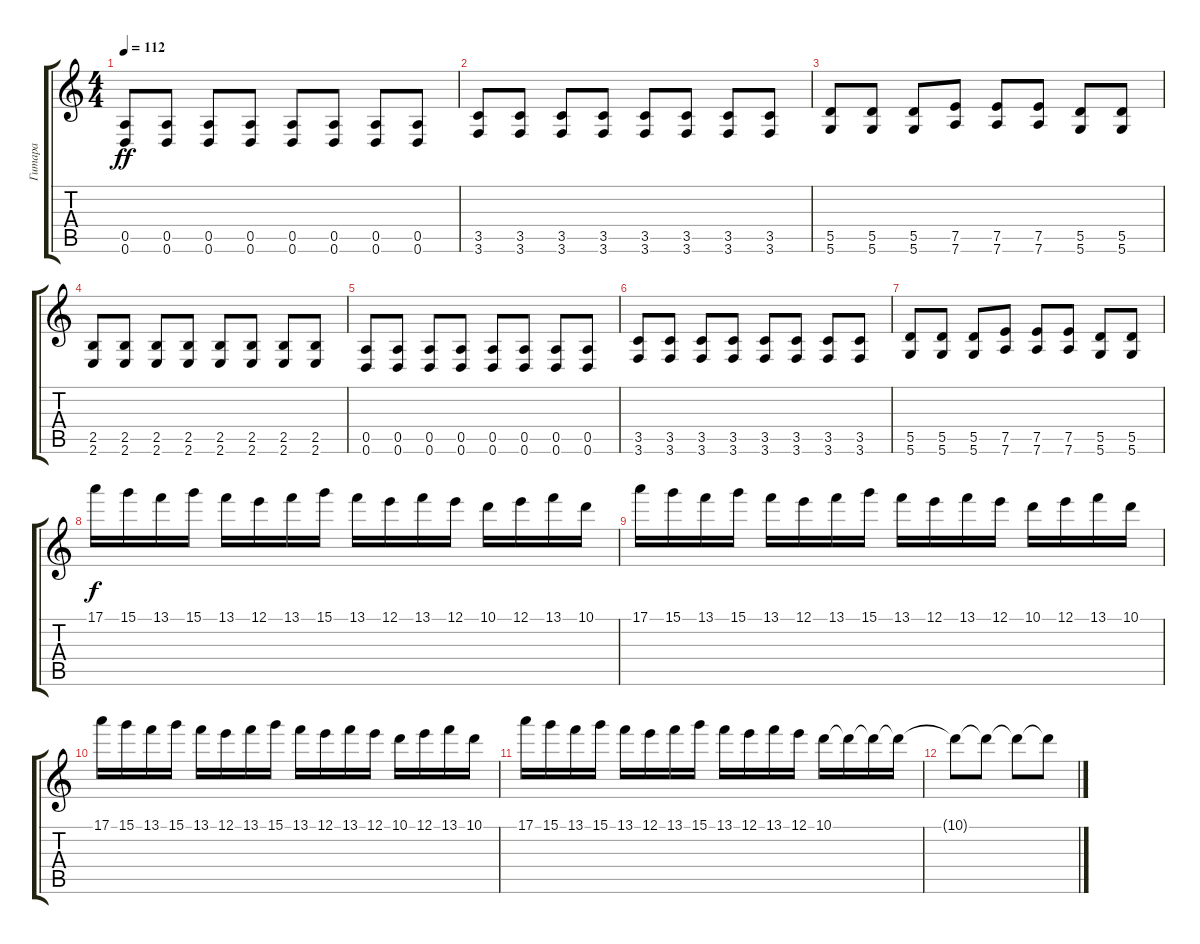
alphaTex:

\track ("Гитара" "Гитара") {instrument overdrivenguitar}
\staff {score tabs}
\tuning (E4 B3 G3 D3 A2 D2) {hide}
\ts (4 4)
\tempo 112
\clef g2
\ks c
(0.5 0.6).8{dy ff} (0.5 0.6).8 (0.5 0.6).8 (0.5 0.6).8 (0.5 0.6).8 (0.5 0.6).8 (0.5 0.6).8 (0.5 0.6).8 |
(3.5 3.6).8 (3.5 3.6).8 (3.5 3.6).8 (3.5 3.6).8 (3.5 3.6).8 (3.5 3.6).8 (3.5 3.6).8 (3.5 3.6).8 |
(5.5 5.6).8 (5.5 5.6).8 (5.5 5.6).8 (7.5 7.6).8 (7.5 7.6).8 (7.5 7.6).8 (5.5 5.6).8 (5.5 5.6).8 |
(2.5 2.6).8 (2.5 2.6).8 (2.5 2.6).8 (2.5 2.6).8 (2.5 2.6).8 (2.5 2.6).8 (2.5 2.6).8 (2.5 2.6).8 |
(0.5 0.6).8 (0.5 0.6).8 (0.5 0.6).8 (0.5 0.6).8 (0.5 0.6).8 (0.5 0.6).8 (0.5 0.6).8 (0.5 0.6).8 |
(3.5 3.6).8 (3.5 3.6).8 (3.5 3.6).8 (3.5 3.6).8 (3.5 3.6).8 (3.5 3.6).8 (3.5 3.6).8 (3.5 3.6).8 |
(5.5 5.6).8 (5.5 5.6).8 (5.5 5.6).8 (7.5 7.6).8 (7.5 7.6).8 (7.5 7.6).8 (5.5 5.6).8 (5.5 5.6).8 |
17.1.16{dy f} 15.1.16 13.1.16 15.1.16 13.1.16 12.1.16 13.1.16 15.1.16 13.1.16 12.1.16 13.1.16 12.1.16 10.1.16 12.1.16 13.1.16 10.1.16 |
17.1.16 15.1.16 13.1.16 15.1.16 13.1.16 12.1.16 13.1.16 15.1.16 13.1.16 12.1.16 13.1.16 12.1.16 10.1.16 12.1.16 13.1.16 10.1.16 |
17.1.16 15.1.16 13.1.16 15.1.16 13.1.16 12.1.16 13.1.16 15.1.16 13.1.16 12.1.16 13.1.16 12.1.16 10.1.16 12.1.16 13.1.16 10.1.16 |
17.1.16 15.1.16 13.1.16 15.1.16 13.1.16 12.1.16 13.1.16 15.1.16 13.1.16 12.1.16 13.1.16 12.1.16 10.1.16 10.1{t}.16 10.1{t}.16 10.1{t}.16 |
10.1{t}.8 10.1{t}.8 10.1{t}.8 10.1{t}.8
